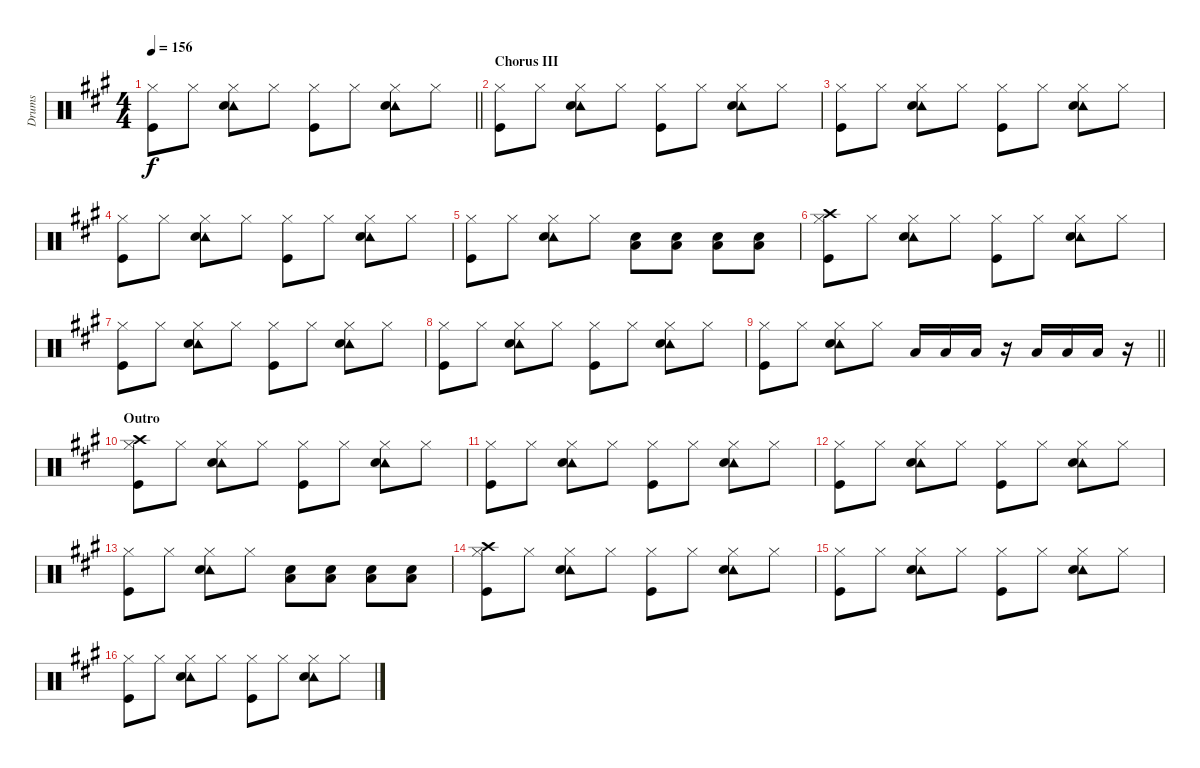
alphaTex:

\track ("Drums" "Drums") {instrument percussion}
\staff {score}
\articulation defaults
\ts (4 4)
\tempo 156
\clef neutral
\barLineRight lightlight
\ks a
("Hi-Hat (closed)" "Kick (hit)").8{dy f} "Hi-Hat (closed)".8 ("Hi-Hat (closed)" "Tambourine (hit)" "Electric Snare (hit)").8 "Hi-Hat (closed)".8 ("Hi-Hat (closed)" "Kick (hit)").8 "Hi-Hat (closed)".8 ("Hi-Hat (closed)" "Tambourine (hit)" "Electric Snare (hit)").8 "Hi-Hat (closed)".8 |
\section ("" "Chorus III")
("Hi-Hat (closed)" "Kick (hit)").8 "Hi-Hat (closed)".8 ("Hi-Hat (closed)" "Tambourine (hit)" "Electric Snare (hit)").8 "Hi-Hat (closed)".8 ("Hi-Hat (closed)" "Kick (hit)").8 "Hi-Hat (closed)".8 ("Hi-Hat (closed)" "Tambourine (hit)" "Electric Snare (hit)").8 "Hi-Hat (closed)".8 |
("Hi-Hat (closed)" "Kick (hit)").8 "Hi-Hat (closed)".8 ("Hi-Hat (closed)" "Tambourine (hit)" "Electric Snare (hit)").8 "Hi-Hat (closed)".8 ("Hi-Hat (closed)" "Kick (hit)").8 "Hi-Hat (closed)".8 ("Hi-Hat (closed)" "Tambourine (hit)" "Electric Snare (hit)").8 "Hi-Hat (closed)".8 |
("Hi-Hat (closed)" "Kick (hit)").8 "Hi-Hat (closed)".8 ("Hi-Hat (closed)" "Tambourine (hit)" "Electric Snare (hit)").8 "Hi-Hat (closed)".8 ("Hi-Hat (closed)" "Kick (hit)").8 "Hi-Hat (closed)".8 ("Hi-Hat (closed)" "Tambourine (hit)" "Electric Snare (hit)").8 "Hi-Hat (closed)".8 |
("Hi-Hat (closed)" "Kick (hit)").8 "Hi-Hat (closed)".8 ("Hi-Hat (closed)" "Tambourine (hit)" "Electric Snare (hit)").8 "Hi-Hat (closed)".8 ("Electric Snare (hit)" "Low Floor Tom (hit)").8 ("Electric Snare (hit)" "Low Floor Tom (hit)").8 ("Electric Snare (hit)" "Low Floor Tom (hit)").8 ("Electric Snare (hit)" "Low Floor Tom (hit)").8 |
("Hi-Hat (closed)" "Crash high (hit)" "Kick (hit)").8 "Hi-Hat (closed)".8 ("Hi-Hat (closed)" "Tambourine (hit)" "Electric Snare (hit)").8 "Hi-Hat (closed)".8 ("Hi-Hat (closed)" "Kick (hit)").8 "Hi-Hat (closed)".8 ("Hi-Hat (closed)" "Tambourine (hit)" "Electric Snare (hit)").8 "Hi-Hat (closed)".8 |
("Hi-Hat (closed)" "Kick (hit)").8 "Hi-Hat (closed)".8 ("Hi-Hat (closed)" "Tambourine (hit)" "Electric Snare (hit)").8 "Hi-Hat (closed)".8 ("Hi-Hat (closed)" "Kick (hit)").8 "Hi-Hat (closed)".8 ("Hi-Hat (closed)" "Tambourine (hit)" "Electric Snare (hit)").8 "Hi-Hat (closed)".8 |
("Hi-Hat (closed)" "Kick (hit)").8 "Hi-Hat (closed)".8 ("Hi-Hat (closed)" "Tambourine (hit)" "Electric Snare (hit)").8 "Hi-Hat (closed)".8 ("Hi-Hat (closed)" "Kick (hit)").8 "Hi-Hat (closed)".8 ("Hi-Hat (closed)" "Tambourine (hit)" "Electric Snare (hit)").8 "Hi-Hat (closed)".8 |
\barLineRight lightlight
("Hi-Hat (closed)" "Kick (hit)").8 "Hi-Hat (closed)".8 ("Hi-Hat (closed)" "Tambourine (hit)" "Electric Snare (hit)").8 "Hi-Hat (closed)".8 "Low Tom (hit)".16 "Low Tom (hit)".16 "Low Tom (hit)".16 r.16 "Low Floor Tom (hit)".16 "Low Floor Tom (hit)".16 "Low Floor Tom (hit)".16 r.16 |
\section ("" "Outro")
("Hi-Hat (closed)" "Crash high (hit)" "Kick (hit)").8 "Hi-Hat (closed)".8 ("Hi-Hat (closed)" "Tambourine (hit)" "Electric Snare (hit)").8 "Hi-Hat (closed)".8 ("Hi-Hat (closed)" "Kick (hit)").8 "Hi-Hat (closed)".8 ("Hi-Hat (closed)" "Tambourine (hit)" "Electric Snare (hit)").8 "Hi-Hat (closed)".8 |
("Hi-Hat (closed)" "Kick (hit)").8 "Hi-Hat (closed)".8 ("Hi-Hat (closed)" "Tambourine (hit)" "Electric Snare (hit)").8 "Hi-Hat (closed)".8 ("Hi-Hat (closed)" "Kick (hit)").8 "Hi-Hat (closed)".8 ("Hi-Hat (closed)" "Tambourine (hit)" "Electric Snare (hit)").8 "Hi-Hat (closed)".8 |
("Hi-Hat (closed)" "Kick (hit)").8 "Hi-Hat (closed)".8 ("Hi-Hat (closed)" "Tambourine (hit)" "Electric Snare (hit)").8 "Hi-Hat (closed)".8 ("Hi-Hat (closed)" "Kick (hit)").8 "Hi-Hat (closed)".8 ("Hi-Hat (closed)" "Tambourine (hit)" "Electric Snare (hit)").8 "Hi-Hat (closed)".8 |
("Hi-Hat (closed)" "Kick (hit)").8 "Hi-Hat (closed)".8 ("Hi-Hat (closed)" "Tambourine (hit)" "Electric Snare (hit)").8 "Hi-Hat (closed)".8 ("Electric Snare (hit)" "Low Floor Tom (hit)").8 ("Electric Snare (hit)" "Low Floor Tom (hit)").8 ("Electric Snare (hit)" "Low Floor Tom (hit)").8 ("Electric Snare (hit)" "Low Floor Tom (hit)").8 |
("Hi-Hat (closed)" "Crash high (hit)" "Kick (hit)").8 "Hi-Hat (closed)".8 ("Hi-Hat (closed)" "Tambourine (hit)" "Electric Snare (hit)").8 "Hi-Hat (closed)".8 ("Hi-Hat (closed)" "Kick (hit)").8 "Hi-Hat (closed)".8 ("Hi-Hat (closed)" "Tambourine (hit)" "Electric Snare (hit)").8 "Hi-Hat (closed)".8 |
("Hi-Hat (closed)" "Kick (hit)").8 "Hi-Hat (closed)".8 ("Hi-Hat (closed)" "Tambourine (hit)" "Electric Snare (hit)").8 "Hi-Hat (closed)".8 ("Hi-Hat (closed)" "Kick (hit)").8 "Hi-Hat (closed)".8 ("Hi-Hat (closed)" "Tambourine (hit)" "Electric Snare (hit)").8 "Hi-Hat (closed)".8 |
("Hi-Hat (closed)" "Kick (hit)").8 "Hi-Hat (closed)".8 ("Hi-Hat (closed)" "Tambourine (hit)" "Electric Snare (hit)").8 "Hi-Hat (closed)".8 ("Hi-Hat (closed)" "Kick (hit)").8 "Hi-Hat (closed)".8 ("Hi-Hat (closed)" "Tambourine (hit)" "Electric Snare (hit)").8 "Hi-Hat (closed)".8
